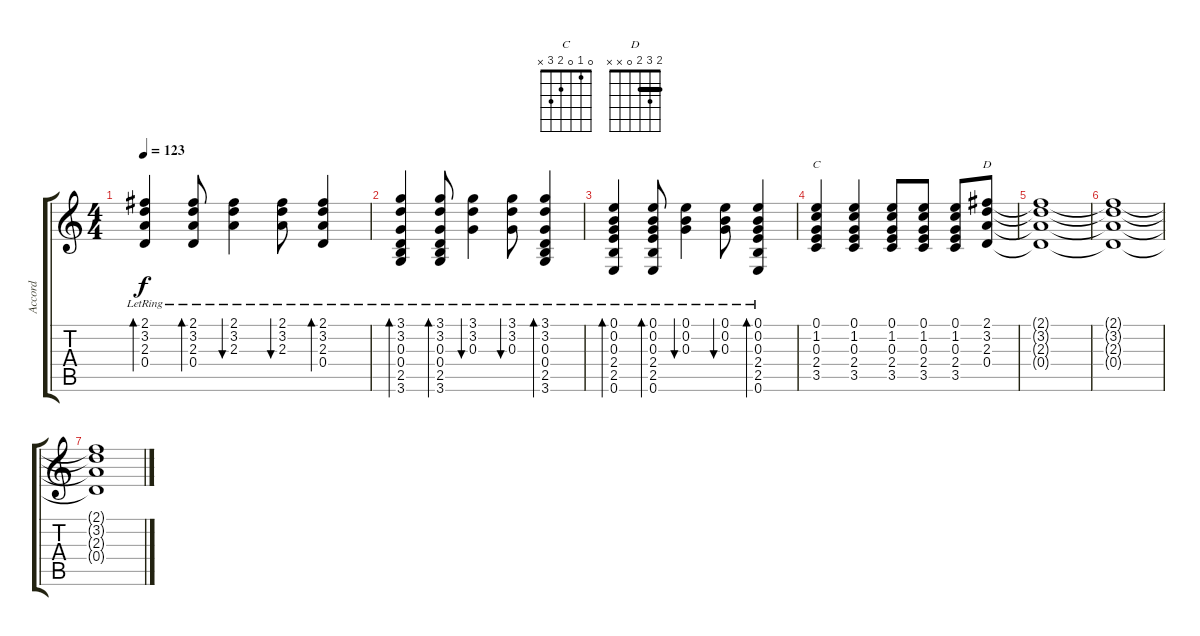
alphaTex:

\track ("Accord" "Accord") {instrument acousticguitarsteel}
\staff {score tabs}
\tuning (E4 B3 G3 D3 A2 E2) {hide}
\chord ("C" 0 1 0 2 3 x)
\chord ("D" 2 3 2 0 x x) {barre 2}
\ts (4 4)
\tempo 123
\clef g2
\ks c
(2.1{lr} 3.2{lr} 2.3{lr} 0.4{lr}).4{bd 60 dy f} (2.1{lr} 3.2{lr} 2.3{lr} 0.4{lr}).8{bd 60} (2.1{lr} 3.2{lr} 2.3{lr}).4{bu 60} (2.1{lr} 3.2{lr} 2.3{lr}).8{bu 60} (2.1{lr} 3.2{lr} 2.3{lr} 0.4{lr}).4{bd 60} |
(3.1{lr} 3.2{lr} 0.3{lr} 0.4{lr} 2.5{lr} 3.6{lr}).4{bd 30} (3.1{lr} 3.2{lr} 0.3{lr} 0.4{lr} 2.5{lr} 3.6{lr}).8{bd 60} (3.1{lr} 3.2{lr} 0.3{lr}).4{bu 60} (3.1{lr} 3.2{lr} 0.3{lr}).8{bu 60} (3.1{lr} 3.2{lr} 0.3{lr} 0.4{lr} 2.5{lr} 3.6{lr}).4{bd 60} |
(0.1{lr} 0.2{lr} 0.3{lr} 2.4{lr} 2.5{lr} 0.6{lr}).4{bd 30} (0.1{lr} 0.2{lr} 0.3{lr} 2.4{lr} 2.5{lr} 0.6{lr}).8{bd 60} (0.1{lr} 0.2{lr} 0.3{lr}).4{bu 60} (0.1{lr} 0.2{lr} 0.3{lr}).8{bu 60} (0.1{lr} 0.2{lr} 0.3{lr} 2.4{lr} 2.5{lr} 0.6{lr}).4{bd 60} |
(0.1 1.2 0.3 2.4 3.5).4{ch "C"} (0.1 1.2 0.3 2.4 3.5).4 (0.1 1.2 0.3 2.4 3.5).8 (0.1 1.2 0.3 2.4 3.5).8 (0.1 1.2 0.3 2.4 3.5).8 (2.1 3.2 2.3 0.4).8{ch "D"} |
(2.1{t} 3.2{t} 2.3{t} 0.4{t}).1 |
(2.1{t} 3.2{t} 2.3{t} 0.4{t}).1 |
(2.1{t} 3.2{t} 2.3{t} 0.4{t}).1
